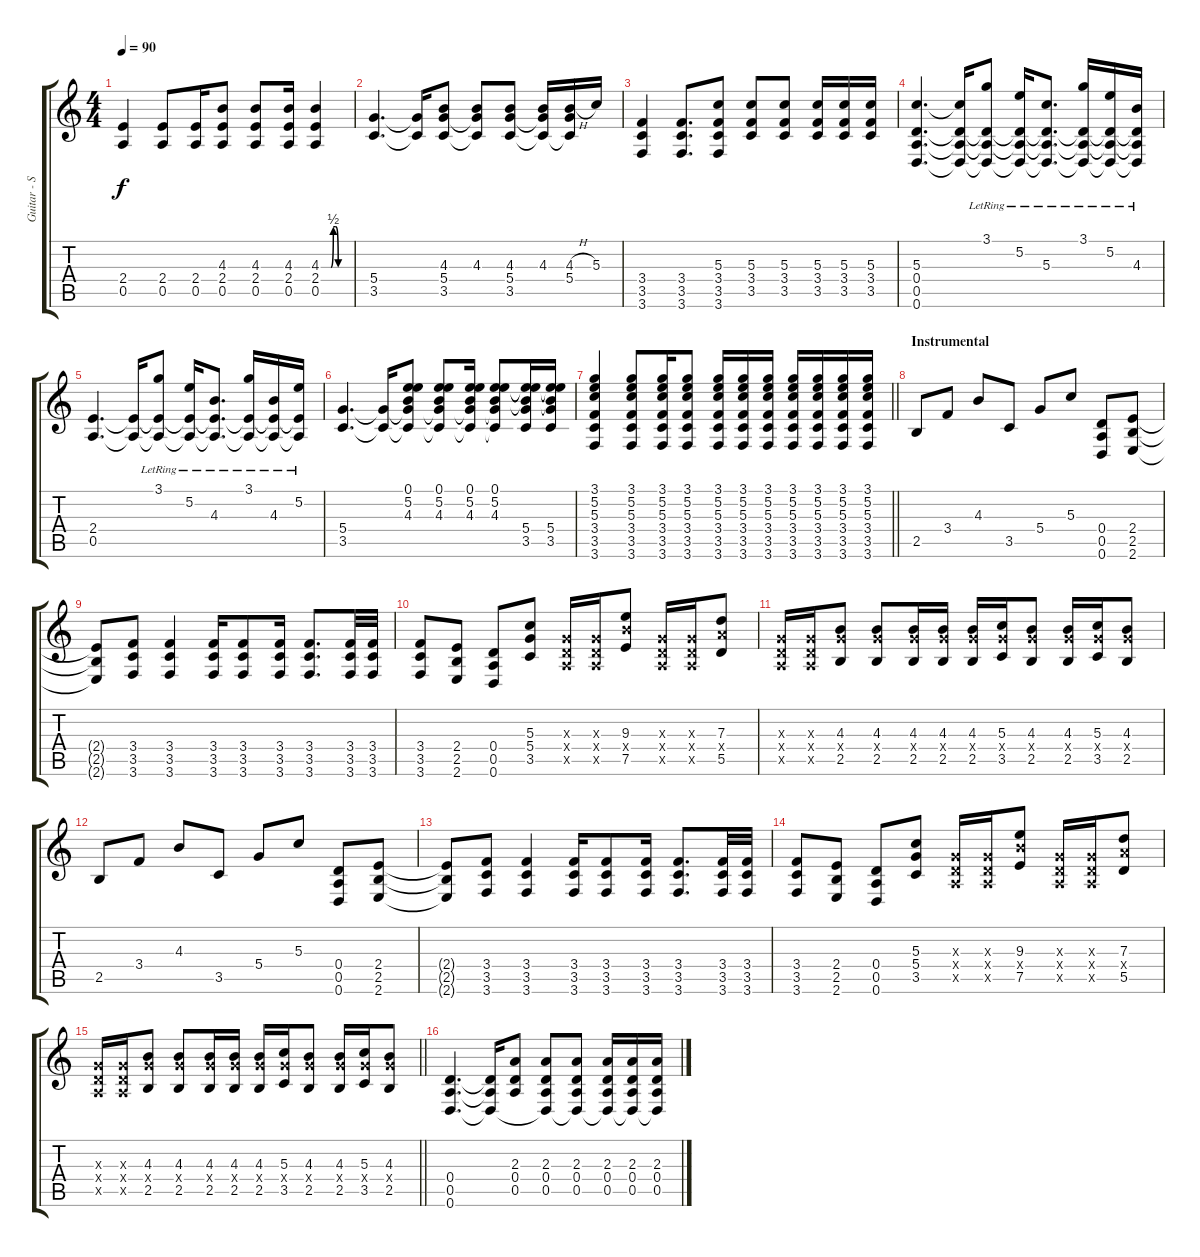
\track ("Guitar - Simon Neil" "Guitar - S") {instrument electricguitarclean}
\staff {score tabs}
\tuning (E4 B3 G3 D3 A2 D2) {hide}
\ts (4 4)
\tempo 90
\clef g2
\ks c
(2.4 0.5).4{dy f} (2.4 0.5).8 (2.4 0.5).16 (4.3 2.4 0.5).8 (4.3 2.4 0.5).8 (4.3 2.4 0.5).16 (4.3{be (custom 0 0 10 0 20 0 25 2 30 2 35 0 60 0)} 2.4 0.5).4 |
(5.4 3.5).4{d} (5.4{t} 3.5{t}).16 (4.3 5.4 3.5).8 (4.3 5.4{t} 3.5{t}).8 (4.3 5.4 3.5).8 (4.3 5.4{t} 3.5{t}).16 (4.3{h} 5.4 3.5{t}).16 5.3.16 |
(3.4 3.5 3.6).4 (3.4 3.5 3.6).8{d} (5.3 3.4 3.5 3.6).8 (5.3 3.4 3.5).8 (5.3 3.4 3.5).8 (5.3 3.4 3.5).16 (5.3 3.4 3.5).16 (5.3 3.4 3.5).16 |
(5.3 0.4 0.5 0.6).4{d} (5.3{t} 0.4{t} 0.5{t} 0.6{t}).16 (3.1{lr} 0.4{t} 0.5{t} 0.6{t}).8 (5.2{lr} 0.4{t} 0.5{t} 0.6{t}).16 (5.3{lr} 0.4{t} 0.5{t} 0.6{t}).8{d} (3.1{lr} 0.4{t} 0.5{t} 0.6{t}).16 (5.2{lr} 0.4{t} 0.5{t} 0.6{t}).16 (4.3{lr} 0.4{t} 0.5{t} 0.6{t}).16 |
(2.4 0.5).4{d} (2.4{t} 0.5{t}).16 (3.1{lr} 2.4{t} 0.5{t}).8 (5.2{lr} 2.4{t} 0.5{t}).16 (4.3{lr} 2.4{t} 0.5{t}).8{d} (3.1{lr} 2.4{t} 0.5{t}).16 (4.3{lr} 2.4{t} 0.5{t}).16 (5.2{lr} 2.4{t} 0.5{t}).16 |
(5.4 3.5).4{d} (5.4{t} 3.5{t}).16 (0.1 5.2 4.3 5.4{t} 3.5{t}).8 (0.1 5.2 4.3 5.4{t} 3.5{t}).8 (0.1 5.2 4.3 5.4{t} 3.5{t}).16 (0.1 5.2 4.3 5.4{t} 3.5{t}).8 (0.1{t} 5.2{t} 4.3{t} 5.4 3.5).16 (0.1{t} 5.2{t} 4.3{t} 5.4 3.5).16 |
\barLineRight lightlight
(3.1 5.2 5.3 3.4 3.5 3.6).4 (3.1 5.2 5.3 3.4 3.5 3.6).8 (3.1 5.2 5.3 3.4 3.5 3.6).16 (3.1 5.2 5.3 3.4 3.5 3.6).8 (3.1 5.2 5.3 3.4 3.5 3.6).16 (3.1 5.2 5.3 3.4 3.5 3.6).16 (3.1 5.2 5.3 3.4 3.5 3.6).16 (3.1 5.2 5.3 3.4 3.5 3.6).16 (3.1 5.2 5.3 3.4 3.5 3.6).16 (3.1 5.2 5.3 3.4 3.5 3.6).16 (3.1 5.2 5.3 3.4 3.5 3.6).16 |
\section ("" "Instrumental")
2.5.8{instrument overdrivenguitar} 3.4.8 4.3.8 3.5.8 5.4.8 5.3.8 (0.4 0.5 0.6).8 (2.4 2.5 2.6).8 |
(2.4{t} 2.5{t} 2.6{t}).8 (3.4 3.5 3.6).8 (3.4 3.5 3.6).4 (3.4 3.5 3.6).16 (3.4 3.5 3.6).8 (3.4 3.5 3.6).16 (3.4 3.5 3.6).8{d} (3.4 3.5 3.6).32 (3.4 3.5 3.6).32 |
(3.4 3.5 3.6).8 (2.4 2.5 2.6).8 (0.4 0.5 0.6).8 (5.3 5.4 3.5).8 (0.3{x} 0.4{x} 0.5{x}).16 (0.3{x} 0.4{x} 0.5{x}).16 (9.3 9.4{x} 7.5).8 (0.3{x} 0.4{x} 0.5{x}).16 (0.3{x} 0.4{x} 0.5{x}).16 (7.3 7.4{x} 5.5).8 |
(0.3{x} 0.4{x} 0.5{x}).16 (0.3{x} 0.4{x} 0.5{x}).16 (4.3 5.4{x} 2.5).8 (4.3 5.4{x} 2.5).8 (4.3 5.4{x} 2.5).16 (4.3 5.4{x} 2.5).16 (4.3 5.4{x} 2.5).16 (5.3 5.4{x} 3.5).16 (4.3 5.4{x} 2.5).8 (4.3 5.4{x} 2.5).16 (5.3 5.4{x} 3.5).16 (4.3 5.4{x} 2.5).8 |
2.5.8 3.4.8 4.3.8 3.5.8 5.4.8 5.3.8 (0.4 0.5 0.6).8 (2.4 2.5 2.6).8 |
(2.4{t} 2.5{t} 2.6{t}).8 (3.4 3.5 3.6).8 (3.4 3.5 3.6).4 (3.4 3.5 3.6).16 (3.4 3.5 3.6).8 (3.4 3.5 3.6).16 (3.4 3.5 3.6).8{d} (3.4 3.5 3.6).32 (3.4 3.5 3.6).32 |
(3.4 3.5 3.6).8 (2.4 2.5 2.6).8 (0.4 0.5 0.6).8 (5.3 5.4 3.5).8 (0.3{x} 0.4{x} 0.5{x}).16 (0.3{x} 0.4{x} 0.5{x}).16 (9.3 9.4{x} 7.5).8 (0.3{x} 0.4{x} 0.5{x}).16 (0.3{x} 0.4{x} 0.5{x}).16 (7.3 7.4{x} 5.5).8 |
\barLineRight lightlight
(0.3{x} 0.4{x} 0.5{x}).16 (0.3{x} 0.4{x} 0.5{x}).16 (4.3 5.4{x} 2.5).8 (4.3 5.4{x} 2.5).8 (4.3 5.4{x} 2.5).16 (4.3 5.4{x} 2.5).16 (4.3 5.4{x} 2.5).16 (5.3 5.4{x} 3.5).16 (4.3 5.4{x} 2.5).8 (4.3 5.4{x} 2.5).16 (5.3 5.4{x} 3.5).16 (4.3 5.4{x} 2.5).8 |
(0.4 0.5 0.6).4{d volume 10 instrument electricguitarclean} (0.4{t} 0.5{t} 0.6{t}).16 (2.3 0.4 0.5).8 (2.3 0.4 0.5 0.6{t}).8 (2.3 0.4 0.5 0.6{t}).8 (2.3 0.4 0.5 0.6{t}).16 (2.3 0.4 0.5 0.6{t}).16 (2.3 0.4 0.5 0.6{t}).16
